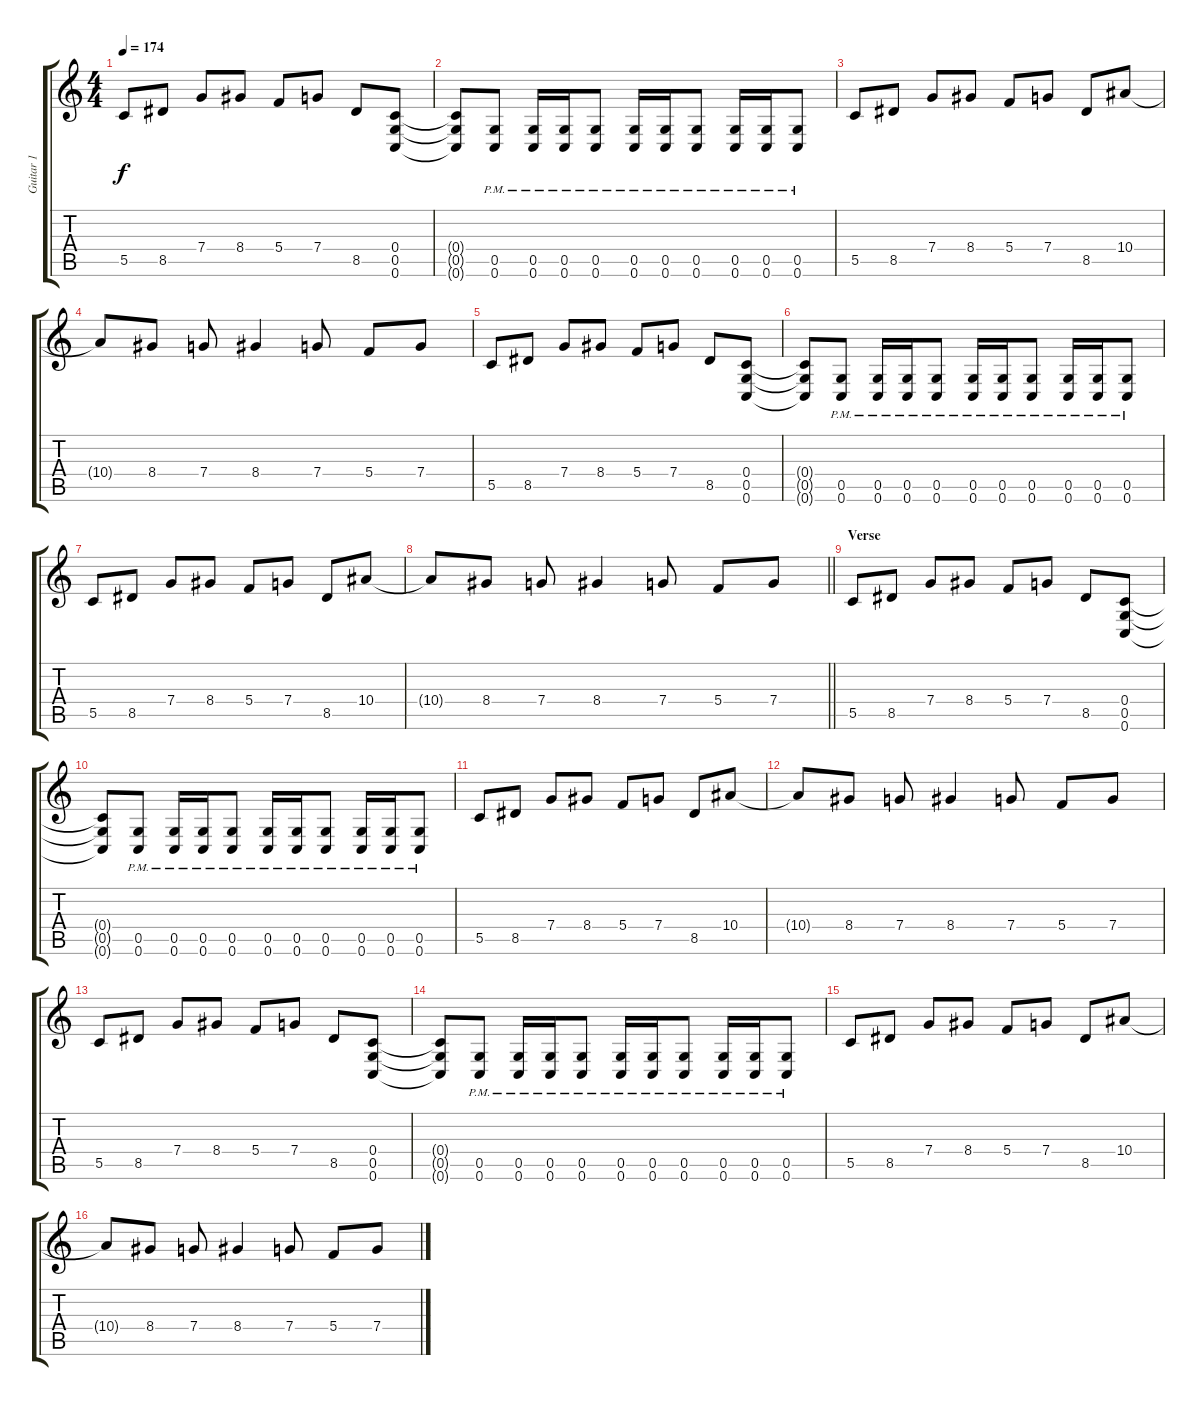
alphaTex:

\track ("Guitar 1" "Guitar 1") {instrument distortionguitar}
\staff {score tabs}
\tuning (D4 A3 F3 C3 G2 C2) {hide}
\ts (4 4)
\tempo 174
\clef g2
\ks c
5.5.8{dy f balance 8} 8.5.8 7.4.8 8.4.8 5.4.8 7.4.8 8.5.8 (0.4 0.5 0.6).8 |
(0.4{t} 0.5{t} 0.6{t}).8 (0.5{pm} 0.6{pm}).8 (0.5{pm} 0.6{pm}).16 (0.5{pm} 0.6{pm}).16 (0.5{pm} 0.6{pm}).8 (0.5{pm} 0.6{pm}).16 (0.5{pm} 0.6{pm}).16 (0.5{pm} 0.6{pm}).8 (0.5{pm} 0.6{pm}).16 (0.5{pm} 0.6{pm}).16 (0.5{pm} 0.6{pm}).8 |
5.5.8 8.5.8 7.4.8 8.4.8 5.4.8 7.4.8 8.5.8 10.4.8 |
10.4{t}.8 8.4.8 7.4.8 8.4.4 7.4.8 5.4.8 7.4.8 |
5.5.8 8.5.8 7.4.8 8.4.8 5.4.8 7.4.8 8.5.8 (0.4 0.5 0.6).8 |
(0.4{t} 0.5{t} 0.6{t}).8 (0.5{pm} 0.6{pm}).8 (0.5{pm} 0.6{pm}).16 (0.5{pm} 0.6{pm}).16 (0.5{pm} 0.6{pm}).8 (0.5{pm} 0.6{pm}).16 (0.5{pm} 0.6{pm}).16 (0.5{pm} 0.6{pm}).8 (0.5{pm} 0.6{pm}).16 (0.5{pm} 0.6{pm}).16 (0.5{pm} 0.6{pm}).8 |
5.5.8 8.5.8 7.4.8 8.4.8 5.4.8 7.4.8 8.5.8 10.4.8 |
\barLineRight lightlight
10.4{t}.8 8.4.8 7.4.8 8.4.4 7.4.8 5.4.8 7.4.8 |
\section ("" "Verse")
5.5.8 8.5.8 7.4.8 8.4.8 5.4.8 7.4.8 8.5.8 (0.4 0.5 0.6).8 |
(0.4{t} 0.5{t} 0.6{t}).8 (0.5{pm} 0.6{pm}).8 (0.5{pm} 0.6{pm}).16 (0.5{pm} 0.6{pm}).16 (0.5{pm} 0.6{pm}).8 (0.5{pm} 0.6{pm}).16 (0.5{pm} 0.6{pm}).16 (0.5{pm} 0.6{pm}).8 (0.5{pm} 0.6{pm}).16 (0.5{pm} 0.6{pm}).16 (0.5{pm} 0.6{pm}).8 |
5.5.8 8.5.8 7.4.8 8.4.8 5.4.8 7.4.8 8.5.8 10.4.8 |
10.4{t}.8 8.4.8 7.4.8 8.4.4 7.4.8 5.4.8 7.4.8 |
5.5.8 8.5.8 7.4.8 8.4.8 5.4.8 7.4.8 8.5.8 (0.4 0.5 0.6).8 |
(0.4{t} 0.5{t} 0.6{t}).8 (0.5{pm} 0.6{pm}).8 (0.5{pm} 0.6{pm}).16 (0.5{pm} 0.6{pm}).16 (0.5{pm} 0.6{pm}).8 (0.5{pm} 0.6{pm}).16 (0.5{pm} 0.6{pm}).16 (0.5{pm} 0.6{pm}).8 (0.5{pm} 0.6{pm}).16 (0.5{pm} 0.6{pm}).16 (0.5{pm} 0.6{pm}).8 |
5.5.8 8.5.8 7.4.8 8.4.8 5.4.8 7.4.8 8.5.8 10.4.8 |
10.4{t}.8 8.4.8 7.4.8 8.4.4 7.4.8 5.4.8 7.4.8
